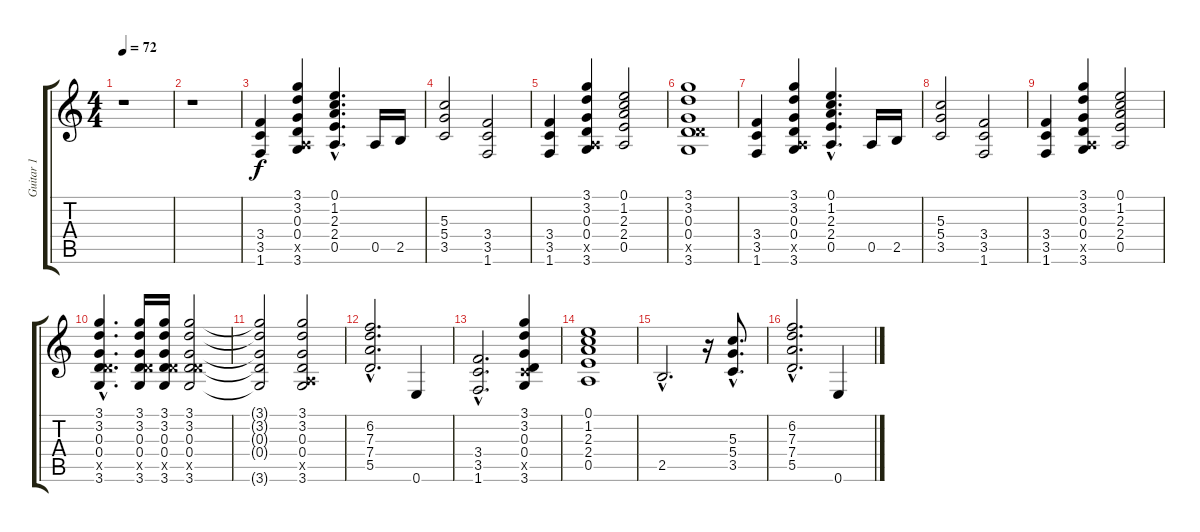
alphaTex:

\track ("Guitar 1" "Guitar 1") {instrument overdrivenguitar}
\staff {score tabs}
\tuning (E4 B3 G3 D3 A2 E2) {hide}
\ts (4 4)
\tempo 72
\clef g2
\ks c
r.1{dy f} |
r.1 |
(3.4 3.5 1.6).4 (3.1 3.2 0.3 0.4 0.5{x} 3.6).4 (0.1{hac} 1.2{hac} 2.3{hac} 2.4{hac} 0.5{hac}).4{d} 0.5.16 2.5.16 |
(5.3 5.4 3.5).2 (3.4 3.5 1.6).2 |
(3.4 3.5 1.6).4 (3.1 3.2 0.3 0.4 0.5{x} 3.6).4 (0.1 1.2 2.3 2.4 0.5).2 |
(3.1 3.2 0.3 0.4 5.5{x} 3.6).1 |
(3.4 3.5 1.6).4 (3.1 3.2 0.3 0.4 0.5{x} 3.6).4 (0.1{hac} 1.2{hac} 2.3{hac} 2.4{hac} 0.5{hac}).4{d} 0.5.16 2.5.16 |
(5.3 5.4 3.5).2 (3.4 3.5 1.6).2 |
(3.4 3.5 1.6).4 (3.1 3.2 0.3 0.4 0.5{x} 3.6).4 (0.1 1.2 2.3 2.4 0.5).2 |
(3.1{hac} 3.2{hac} 0.3{hac} 0.4{hac} 5.5{hac x} 3.6{hac}).4{d} (3.1 3.2 0.3 0.4 5.5{x} 3.6).16 (3.1 3.2 0.3 0.4 5.5{x} 3.6).16 (3.1 3.2 0.3 0.4 5.5{x} 3.6).2 |
(3.1{t} 3.2{t} 0.3{t} 0.4{t} 3.6{t}).2 (3.1 3.2 0.3 0.4 0.5{x} 3.6).2 |
(6.2{hac} 7.3{hac} 7.4{hac} 5.5{hac}).2{d} 0.6.4 |
(3.4{hac} 3.5{hac} 1.6{hac}).2{d} (3.1 3.2 0.3 0.4 3.5{x} 3.6).4 |
(0.1 1.2 2.3 2.4 0.5).1 |
2.5{hac}.2{d} r.16 (5.3{hac} 5.4{hac} 3.5{hac}).8{d} |
(6.2{hac} 7.3{hac} 7.4{hac} 5.5{hac}).2{d} 0.6.4
